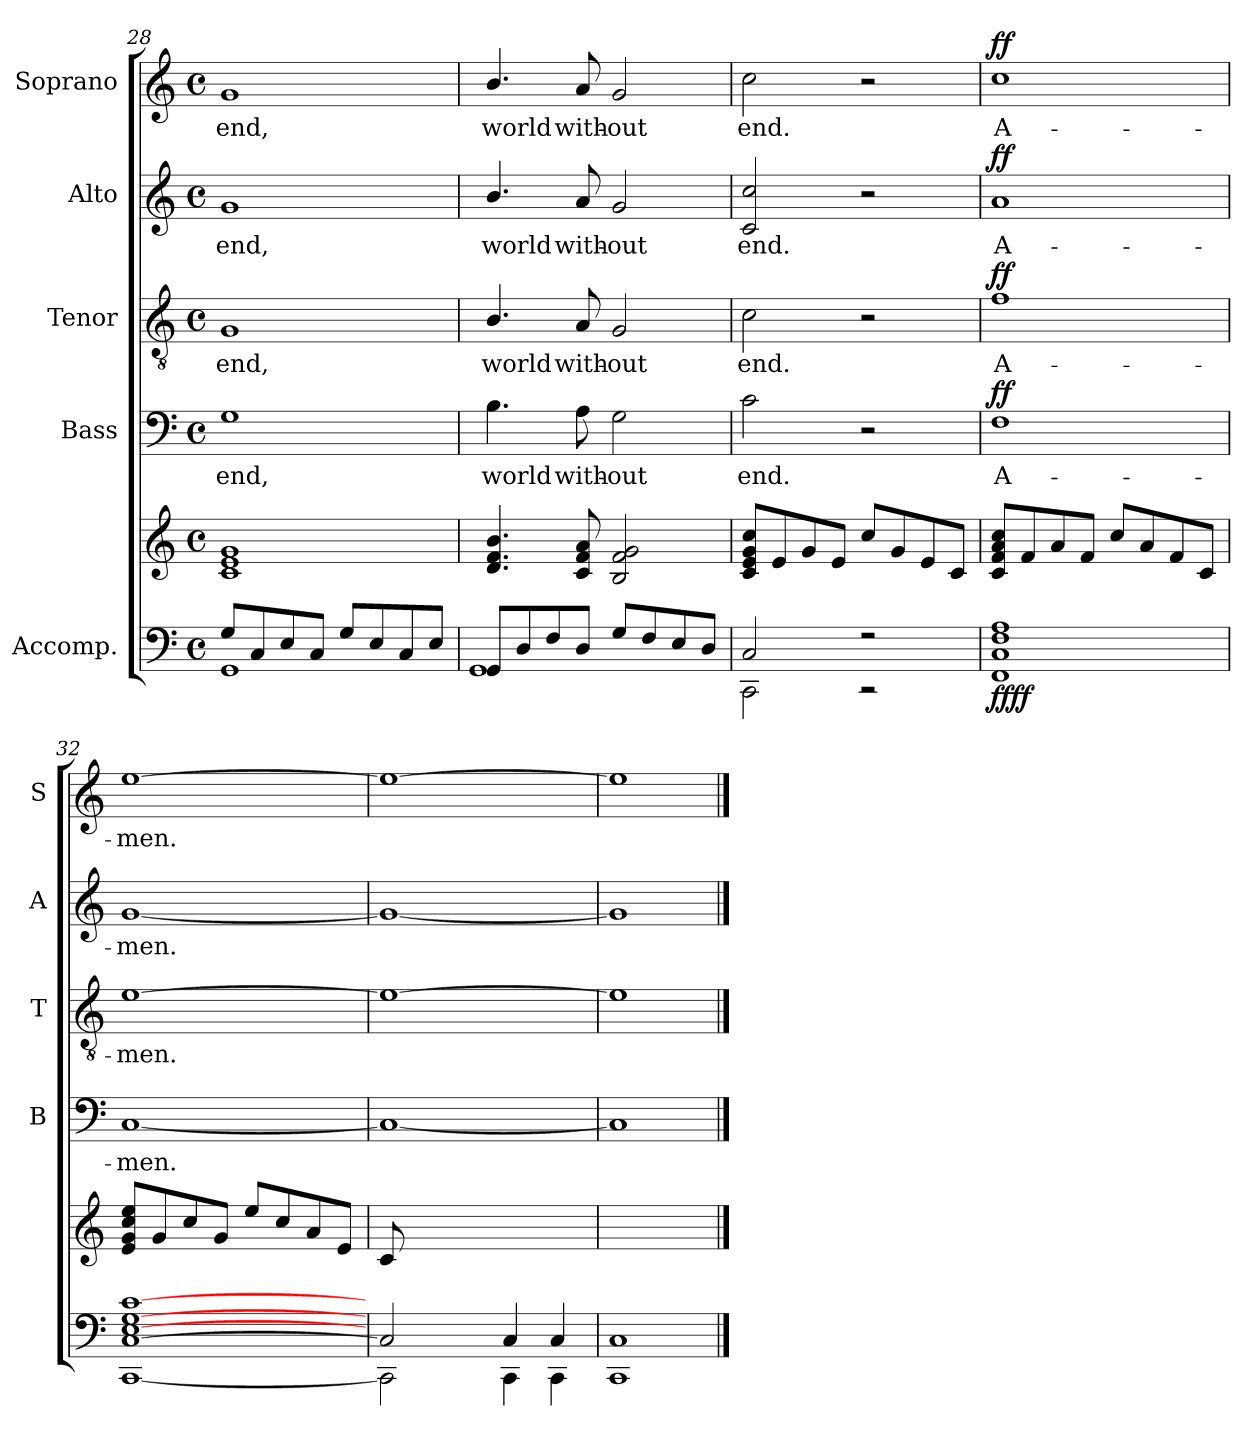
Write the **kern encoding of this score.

**kern	**kern	**dynam	**kern	**text	**dynam	**kern	**text	**dynam	**kern	**text	**dynam	**kern	**text	**dynam
*part5	*part5	*part5	*part4	*part4	*part4	*part3	*part3	*part3	*part2	*part2	*part2	*part1	*part1	*part1
*staff6	*staff5	*staff5/6	*staff4	*staff4	*staff4	*staff3	*staff3	*staff3	*staff2	*staff2	*staff2	*staff1	*staff1	*staff1
*I"Accomp.	*	*	*I"Bass	*	*	*I"Tenor	*	*	*I"Alto	*	*	*I"Soprano	*	*
*	*	*	*I'B	*	*	*I'T	*	*	*I'A	*	*	*I'S	*	*
!!LO:LB:g=z
*clefF4	*clefG2	*	*clefF4	*	*	*clefGv2	*	*	*clefG2	*	*	*clefG2	*	*
*k[]	*k[]	*	*k[]	*	*	*k[]	*	*	*k[]	*	*	*k[]	*	*
*C:	*C:	*	*C:	*	*	*C:	*	*	*C:	*	*	*C:	*	*
*M4/4	*M4/4	*	*M4/4	*	*	*M4/4	*	*	*M4/4	*	*	*M4/4	*	*
*met(c)	*met(c)	*	*met(c)	*	*	*met(c)	*	*	*met(c)	*	*	*met(c)	*	*
=28	=28	=28	=28	=28	=28	=28	=28	=28	=28	=28	=28	=28	=28	=28
*^	*^	*	*	*	*	*	*	*	*	*	*	*	*	*
!	!	!	!	!	!	!LO:LY:b	!	!	!LO:LY:b	!	!	!LO:LY:b	!	!	!LO:LY:b	!
8G/L	1GG\	1c/ 1e/ 1g/	1ryy	.	1G	end,	.	1G	end,	.	1g	end,	.	1g	end,	.
8C/	.	.	.	.	.	.	.	.	.	.	.	.	.	.	.	.
8E/	.	.	.	.	.	.	.	.	.	.	.	.	.	.	.	.
8C/J	.	.	.	.	.	.	.	.	.	.	.	.	.	.	.	.
8G/L	.	.	.	.	.	.	.	.	.	.	.	.	.	.	.	.
8E/	.	.	.	.	.	.	.	.	.	.	.	.	.	.	.	.
8C/	.	.	.	.	.	.	.	.	.	.	.	.	.	.	.	.
8E/J	.	.	.	.	.	.	.	.	.	.	.	.	.	.	.	.
=29	=29	=29	=29	=29	=29	=29	=29	=29	=29	=29	=29	=29	=29	=29	=29	=29
!	!	!	!	!	!	!LO:LY:b	!	!	!LO:LY:b	!	!	!LO:LY:b	!	!	!LO:LY:b	!
8GG/L	1GG\	4.d/ 4.f/ 4.b/	1ryy	.	4.B\	world	.	4.B/	world	.	4.b/	world	.	4.b/	world	.
8D/	.	.	.	.	.	.	.	.	.	.	.	.	.	.	.	.
8F/	.	.	.	.	.	.	.	.	.	.	.	.	.	.	.	.
!	!	!	!	!	!	!LO:LY:b	!	!	!LO:LY:b	!	!	!LO:LY:b	!	!	!LO:LY:b	!
8D/J	.	8c/ 8f/ 8a/	.	.	8A	with-	.	8A	with-	.	8a	with-	.	8a	with-	.
!	!	!	!	!	!	!LO:LY:b	!	!	!LO:LY:b	!	!	!LO:LY:b	!	!	!LO:LY:b	!
8G/L	.	2B/ 2f/ 2g/	.	.	2G	-out	.	2G	-out	.	2g	-out	.	2g	-out	.
8F/	.	.	.	.	.	.	.	.	.	.	.	.	.	.	.	.
8E/	.	.	.	.	.	.	.	.	.	.	.	.	.	.	.	.
8D/J	.	.	.	.	.	.	.	.	.	.	.	.	.	.	.	.
=30	=30	=30	=30	=30	=30	=30	=30	=30	=30	=30	=30	=30	=30	=30	=30	=30
!	!	!	!	!	!	!LO:LY:b	!	!	!LO:LY:b	!	!	!LO:LY:b	!	!	!LO:LY:b	!
2C/	2CC\	8c/ 8e/ 8g/ 8cc/L	1ryy	.	2c	end.	.	2c	end.	.	2c 2cc	end.	.	2cc	end.	.
.	.	8e/	.	.	.	.	.	.	.	.	.	.	.	.	.	.
.	.	8g/	.	.	.	.	.	.	.	.	.	.	.	.	.	.
.	.	8e/J	.	.	.	.	.	.	.	.	.	.	.	.	.	.
2r	2r	8cc/L	.	.	2r	.	.	2r	.	.	2r	.	.	2r	.	.
.	.	8g/	.	.	.	.	.	.	.	.	.	.	.	.	.	.
.	.	8e/	.	.	.	.	.	.	.	.	.	.	.	.	.	.
.	.	8c/J	.	.	.	.	.	.	.	.	.	.	.	.	.	.
=31	=31	=31	=31	=31	=31	=31	=31	=31	=31	=31	=31	=31	=31	=31	=31	=31
!	!	!	!	!LO:DY:b=2	!	!LO:LY:b	!	!	!LO:LY:b	!	!	!LO:LY:b	!	!	!LO:LY:b	!
!	!	!	!	!LO:DY:n=1:b	!	!	!LO:DY:b	!	!	!LO:DY:b	!	!	!LO:DY:b	!	!	!LO:DY:b
1C/ 1F/ 1A/	1FF\	8c/ 8f/ 8a/ 8cc/L	1ryy	ff ff	1F	A-	ff	1f	A-	ff	1a	A-	ff	1cc	A-	ff
.	.	8f/	.	.	.	.	.	.	.	.	.	.	.	.	.	.
.	.	8a/	.	.	.	.	.	.	.	.	.	.	.	.	.	.
.	.	8f/J	.	.	.	.	.	.	.	.	.	.	.	.	.	.
.	.	8cc/L	.	.	.	.	.	.	.	.	.	.	.	.	.	.
.	.	8a/	.	.	.	.	.	.	.	.	.	.	.	.	.	.
.	.	8f/	.	.	.	.	.	.	.	.	.	.	.	.	.	.
.	.	8c/J	.	.	.	.	.	.	.	.	.	.	.	.	.	.
=32	=32	=32	=32	=32	=32	=32	=32	=32	=32	=32	=32	=32	=32	=32	=32	=32
!	!	!	!	!	!	!LO:LY:b	!	!	!LO:LY:b	!	!	!LO:LY:b	!	!	!LO:LY:b	!
[1C/ [1E/ [1G/ [1c/	[1CC\	8e/ 8g/ 8cc/ 8ee/L	1ryy	.	[1C	-men.	.	[1e	-men.	.	[1g	-men.	.	[1ee	-men.	.
.	.	8g/	.	.	.	.	.	.	.	.	.	.	.	.	.	.
.	.	8cc/	.	.	.	.	.	.	.	.	.	.	.	.	.	.
.	.	8g/J	.	.	.	.	.	.	.	.	.	.	.	.	.	.
.	.	8ee/L	.	.	.	.	.	.	.	.	.	.	.	.	.	.
.	.	8cc/	.	.	.	.	.	.	.	.	.	.	.	.	.	.
.	.	8a/	.	.	.	.	.	.	.	.	.	.	.	.	.	.
.	.	8e/J	.	.	.	.	.	.	.	.	.	.	.	.	.	.
=33	=33	=33	=33	=33	=33	=33	=33	=33	=33	=33	=33	=33	=33	=33	=33	=33
*	*^	*	*	*	*	*	*	*	*	*	*	*	*	*	*	*
8ryy	2C/]	2CC\]	8c/L	1ryy	.	1C_	.	.	1e_	.	.	1g_	.	.	1ee_	.	.
8G/	.	.	4.ryy	.	.	.	.	.	.	.	.	.	.	.	.	.	.
8E/	.	.	.	.	.	.	.	.	.	.	.	.	.	.	.	.	.
8G/J	.	.	.	.	.	.	.	.	.	.	.	.	.	.	.	.	.
2ryy	4C/	4CC\	2ryy	.	.	.	.	.	.	.	.	.	.	.	.	.	.
.	4C/	4CC\	.	.	.	.	.	.	.	.	.	.	.	.	.	.	.
*	*v	*v	*	*	*	*	*	*	*	*	*	*	*	*	*	*	*
=34	=34	=34	=34	=34	=34	=34	=34	=34	=34	=34	=34	=34	=34	=34	=34	=34
1C/	1CC\	1ryy	1ryy	.	1C]	.	.	1e]	.	.	1g]	.	.	1ee]	.	.
*v	*v	*	*	*	*	*	*	*	*	*	*	*	*	*	*	*
*	*v	*v	*	*	*	*	*	*	*	*	*	*	*	*	*
==	==	==	==	==	==	==	==	==	==	==	==	==	==	==
*-	*-	*-	*-	*-	*-	*-	*-	*-	*-	*-	*-	*-	*-	*-
